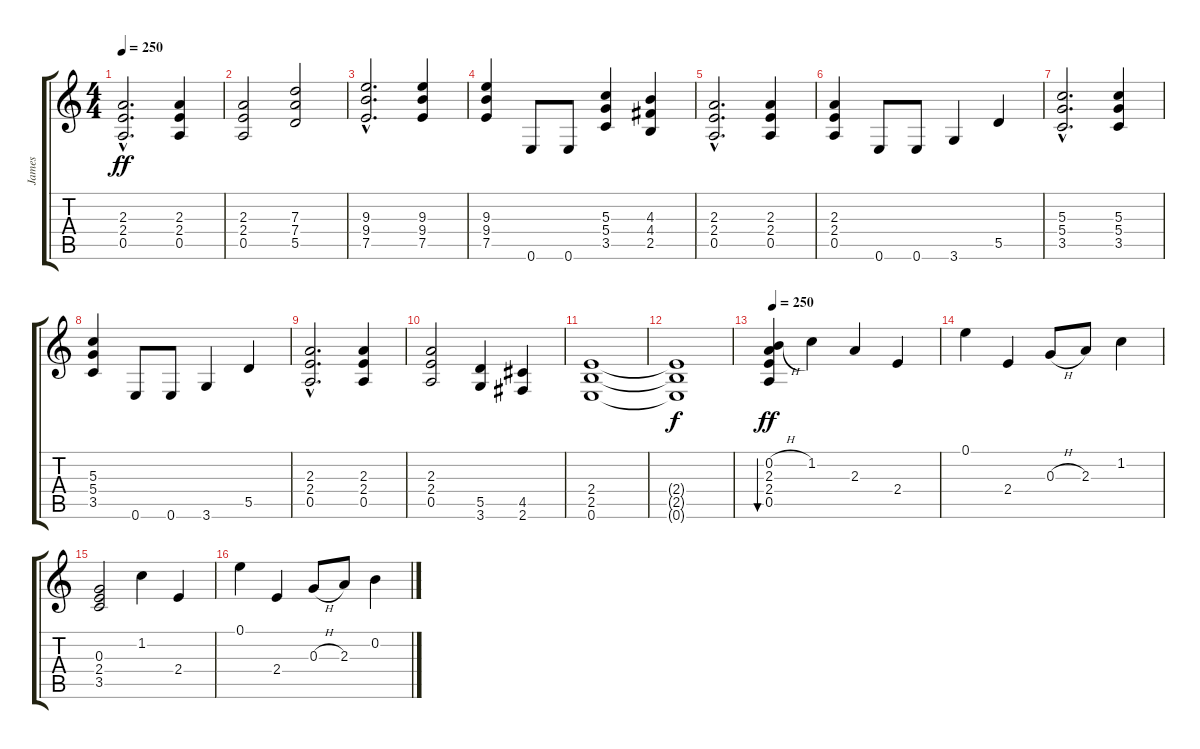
\track ("James" "James") {instrument acousticguitarnylon}
\staff {score tabs}
\tuning (E4 B3 G3 D3 A2 E2) {hide}
\ts (4 4)
\tempo 250
\clef g2
\ks c
(2.3{hac} 2.4{hac} 0.5{hac}).2{d dy ff} (2.3 2.4 0.5).4 |
(2.3 2.4 0.5).2 (7.3 7.4 5.5).2 |
(9.3{hac} 9.4{hac} 7.5{hac}).2{d} (9.3 9.4 7.5).4 |
(9.3 9.4 7.5).4 0.6.8 0.6.8 (5.3 5.4 3.5).4 (4.3 4.4 2.5).4 |
(2.3{hac} 2.4{hac} 0.5{hac}).2{d} (2.3 2.4 0.5).4 |
(2.3 2.4 0.5).4 0.6.8 0.6.8 3.6.4 5.5.4 |
(5.3{hac} 5.4{hac} 3.5{hac}).2{d} (5.3 5.4 3.5).4 |
(5.3 5.4 3.5).4 0.6.8 0.6.8 3.6.4 5.5.4 |
(2.3{hac} 2.4{hac} 0.5{hac}).2{d} (2.3 2.4 0.5).4 |
(2.3 2.4 0.5).2 (5.5 3.6).4 (4.5 2.6).4 |
(2.4 2.5 0.6).1 |
(2.4{t} 2.5{t} 0.6{t}).1{dy f} |
\tempo 250
(0.2{h} 2.3 2.4 0.5).4{bu 240 dy ff volume 14 instrument acousticguitarsteel} 1.2.4 2.3.4 2.4.4 |
0.1.4 2.4.4 0.3{h}.8 2.3.8 1.2.4 |
(0.3 2.4 3.5).2 1.2.4 2.4.4 |
0.1.4 2.4.4 0.3{h}.8 2.3.8 0.2.4
